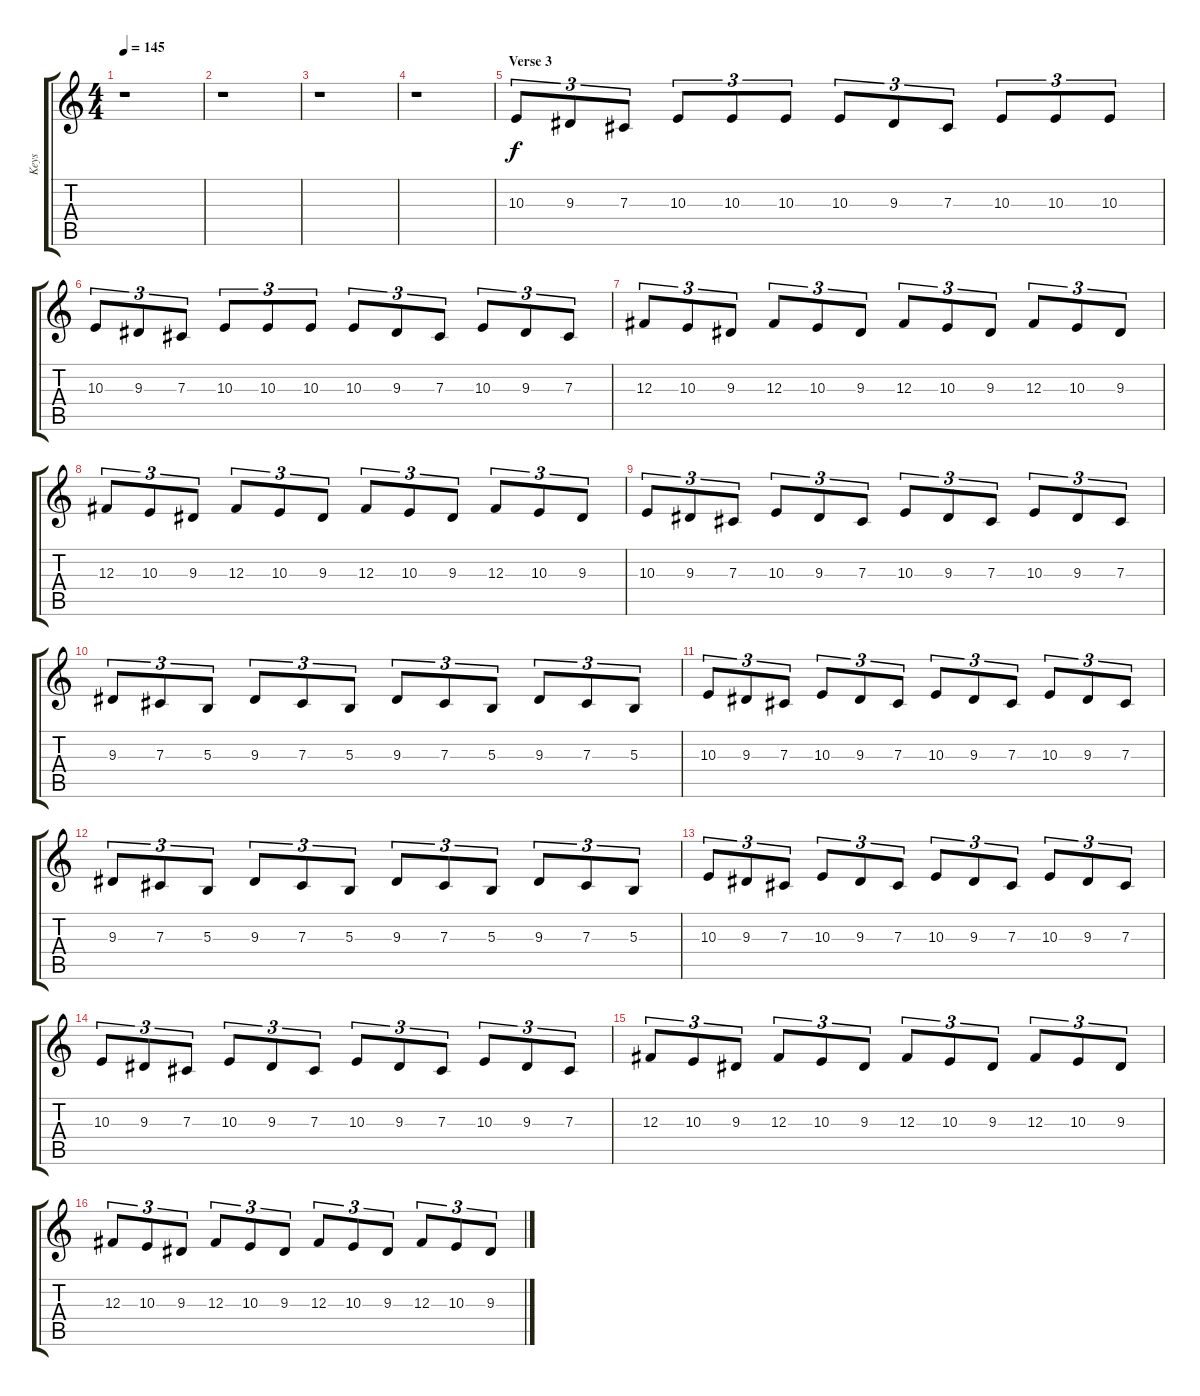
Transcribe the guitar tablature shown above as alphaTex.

\track ("Keys" "Keys") {instrument lead2sawtooth}
\staff {score tabs}
\tuning (Eb4 Bb3 Gb3 Db3 Ab2 Eb2) {hide}
\ts (4 4)
\tempo 145
\clef g2
\ks c
r.1{dy mp} |
r.1 |
r.1 |
r.1 |
\section ("" "Verse 3")
10.3.8{tu (3 2) dy f volume 14 instrument lead2sawtooth} 9.3.8{tu (3 2)} 7.3.8{tu (3 2)} 10.3.8{tu (3 2) volume 4} 10.3.8{tu (3 2)} 10.3.8{tu (3 2)} 10.3.8{tu (3 2)} 9.3.8{tu (3 2)} 7.3.8{tu (3 2)} 10.3.8{tu (3 2)} 10.3.8{tu (3 2)} 10.3.8{tu (3 2)} |
10.3.8{tu (3 2)} 9.3.8{tu (3 2)} 7.3.8{tu (3 2)} 10.3.8{tu (3 2)} 10.3.8{tu (3 2)} 10.3.8{tu (3 2)} 10.3.8{tu (3 2)} 9.3.8{tu (3 2)} 7.3.8{tu (3 2)} 10.3.8{tu (3 2)} 9.3.8{tu (3 2)} 7.3.8{tu (3 2)} |
12.3.8{tu (3 2)} 10.3.8{tu (3 2)} 9.3.8{tu (3 2)} 12.3.8{tu (3 2) volume 14} 10.3.8{tu (3 2)} 9.3.8{tu (3 2)} 12.3.8{tu (3 2)} 10.3.8{tu (3 2)} 9.3.8{tu (3 2)} 12.3.8{tu (3 2)} 10.3.8{tu (3 2)} 9.3.8{tu (3 2)} |
12.3.8{tu (3 2)} 10.3.8{tu (3 2)} 9.3.8{tu (3 2)} 12.3.8{tu (3 2)} 10.3.8{tu (3 2)} 9.3.8{tu (3 2)} 12.3.8{tu (3 2)} 10.3.8{tu (3 2)} 9.3.8{tu (3 2)} 12.3.8{tu (3 2)} 10.3.8{tu (3 2)} 9.3.8{tu (3 2)} |
10.3.8{tu (3 2)} 9.3.8{tu (3 2)} 7.3.8{tu (3 2)} 10.3.8{tu (3 2)} 9.3.8{tu (3 2)} 7.3.8{tu (3 2)} 10.3.8{tu (3 2)} 9.3.8{tu (3 2)} 7.3.8{tu (3 2)} 10.3.8{tu (3 2) volume 4} 9.3.8{tu (3 2)} 7.3.8{tu (3 2)} |
9.3.8{tu (3 2)} 7.3.8{tu (3 2)} 5.3.8{tu (3 2)} 9.3.8{tu (3 2)} 7.3.8{tu (3 2)} 5.3.8{tu (3 2)} 9.3.8{tu (3 2)} 7.3.8{tu (3 2)} 5.3.8{tu (3 2)} 9.3.8{tu (3 2)} 7.3.8{tu (3 2)} 5.3.8{tu (3 2)} |
10.3.8{tu (3 2) volume 14} 9.3.8{tu (3 2)} 7.3.8{tu (3 2)} 10.3.8{tu (3 2)} 9.3.8{tu (3 2)} 7.3.8{tu (3 2)} 10.3.8{tu (3 2)} 9.3.8{tu (3 2)} 7.3.8{tu (3 2)} 10.3.8{tu (3 2)} 9.3.8{tu (3 2)} 7.3.8{tu (3 2)} |
9.3.8{tu (3 2)} 7.3.8{tu (3 2)} 5.3.8{tu (3 2)} 9.3.8{tu (3 2)} 7.3.8{tu (3 2)} 5.3.8{tu (3 2)} 9.3.8{tu (3 2)} 7.3.8{tu (3 2)} 5.3.8{tu (3 2)} 9.3.8{tu (3 2)} 7.3.8{tu (3 2)} 5.3.8{tu (3 2)} |
10.3.8{tu (3 2)} 9.3.8{tu (3 2)} 7.3.8{tu (3 2)} 10.3.8{tu (3 2) volume 4} 9.3.8{tu (3 2)} 7.3.8{tu (3 2)} 10.3.8{tu (3 2)} 9.3.8{tu (3 2)} 7.3.8{tu (3 2)} 10.3.8{tu (3 2)} 9.3.8{tu (3 2)} 7.3.8{tu (3 2)} |
10.3.8{tu (3 2)} 9.3.8{tu (3 2)} 7.3.8{tu (3 2)} 10.3.8{tu (3 2)} 9.3.8{tu (3 2)} 7.3.8{tu (3 2)} 10.3.8{tu (3 2)} 9.3.8{tu (3 2)} 7.3.8{tu (3 2)} 10.3.8{tu (3 2)} 9.3.8{tu (3 2)} 7.3.8{tu (3 2)} |
12.3.8{tu (3 2)} 10.3.8{tu (3 2)} 9.3.8{tu (3 2)} 12.3.8{tu (3 2) volume 12} 10.3.8{tu (3 2)} 9.3.8{tu (3 2)} 12.3.8{tu (3 2)} 10.3.8{tu (3 2)} 9.3.8{tu (3 2)} 12.3.8{tu (3 2)} 10.3.8{tu (3 2)} 9.3.8{tu (3 2)} |
12.3.8{tu (3 2)} 10.3.8{tu (3 2)} 9.3.8{tu (3 2)} 12.3.8{tu (3 2)} 10.3.8{tu (3 2)} 9.3.8{tu (3 2)} 12.3.8{tu (3 2)} 10.3.8{tu (3 2)} 9.3.8{tu (3 2)} 12.3.8{tu (3 2)} 10.3.8{tu (3 2)} 9.3.8{tu (3 2)}
